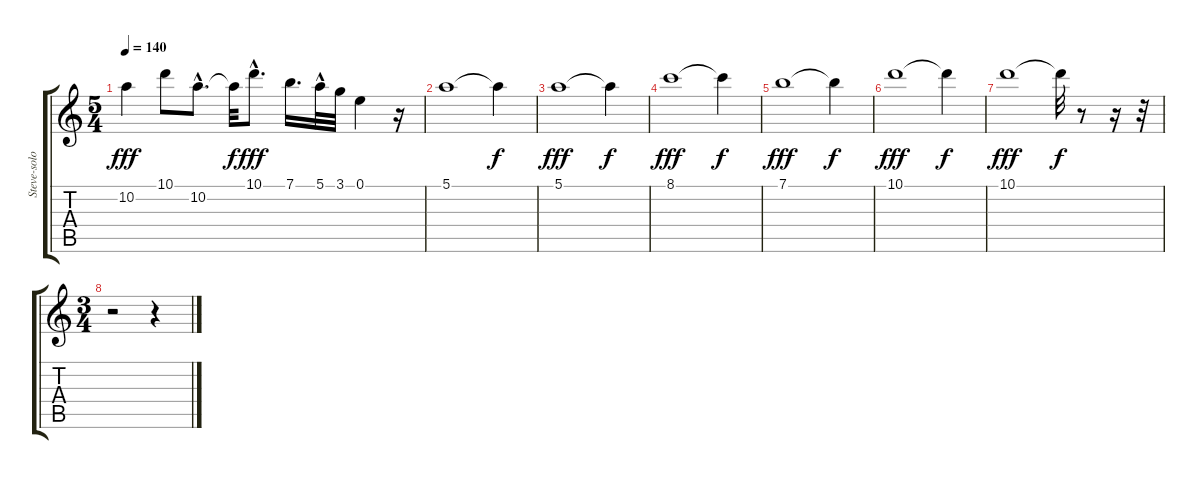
\track ("Steve-solo" "Steve-solo") {instrument overdrivenguitar}
\staff {score tabs}
\tuning (E4 B3 G3 D3 A2 E2) {hide}
\ts (5 4)
\tempo 140
\clef g2
\ks c
10.2.4{dy fff} 10.1.8 10.2{hac}.8{d} 10.2{t}.32{dy f} 10.1{hac}.8{d dy fff} 7.1.16{d} 5.1{hac}.32 3.1.32 0.1.4 r.16 |
5.1.1 5.1{t}.4{dy f} |
5.1.1{dy fff} 5.1{t}.4{dy f} |
8.1.1{dy fff} 8.1{t}.4{dy f} |
7.1.1{dy fff} 7.1{t}.4{dy f} |
10.1.1{dy fff} 10.1{t}.4{dy f} |
10.1.1{dy fff} 10.1{t}.32{dy f} r.8 r.16 r.32 |
\ts (3 4)
r.2 r.4
